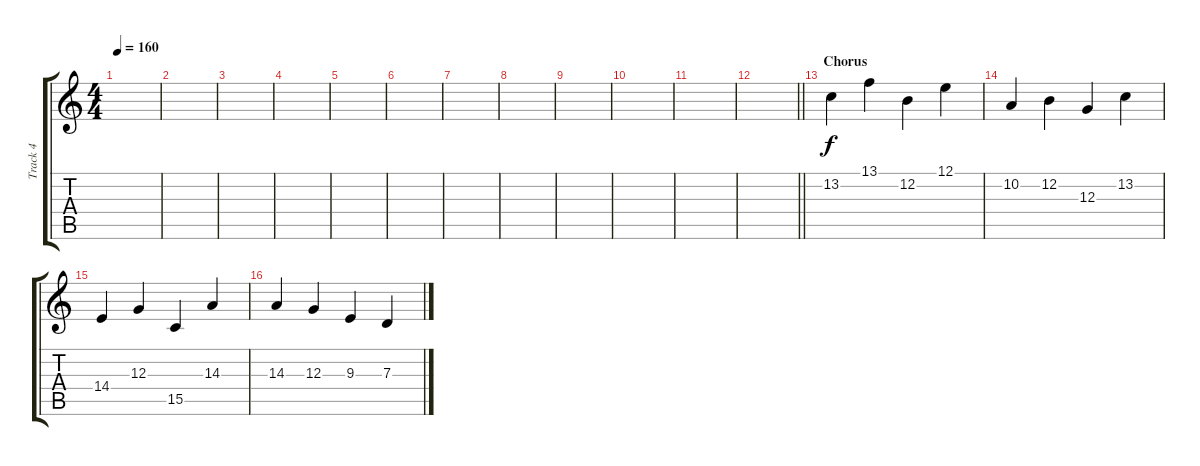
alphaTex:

\track ("Track 4" "Track 4") {instrument lead1square}
\staff {score tabs}
\tuning (E4 B3 G3 D3 A2 E2) {hide}
\ts (4 4)
\tempo 160
\clef g2
\ks c
|
|
|
|
|
|
|
|
|
|
|
\barLineRight lightlight
|
\section ("" "Chorus")
13.2.4 13.1.4 12.2.4 12.1.4 |
10.2.4 12.2.4 12.3.4 13.2.4 |
14.4.4 12.3.4 15.5.4 14.3.4 |
14.3.4 12.3.4 9.3.4 7.3.4
